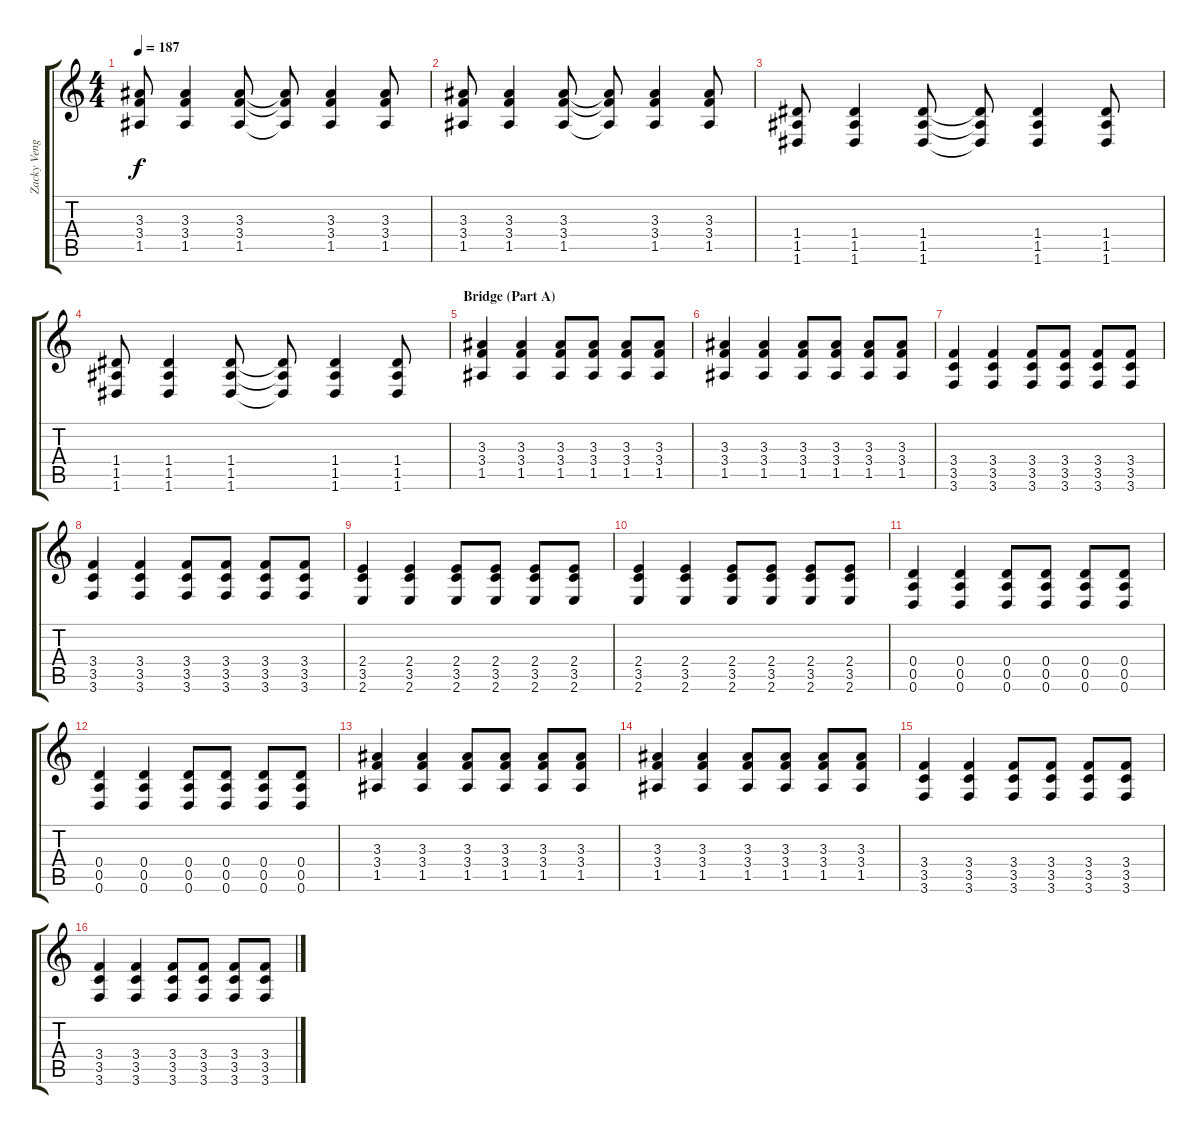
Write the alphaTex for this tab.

\track ("Zacky Vengeance (Rhythm)" "Zacky Veng") {instrument distortionguitar}
\staff {score tabs}
\tuning (E4 B3 G3 D3 A2 D2) {hide}
\ts (4 4)
\tempo 187
\clef g2
\ks c
(3.3 3.4 1.5).8{dy f} (3.3 3.4 1.5).4 (3.3 3.4 1.5).8 (3.3{t} 3.4{t} 1.5{t}).8 (3.3 3.4 1.5).4 (3.3 3.4 1.5).8 |
(3.3 3.4 1.5).8 (3.3 3.4 1.5).4 (3.3 3.4 1.5).8 (3.3{t} 3.4{t} 1.5{t}).8 (3.3 3.4 1.5).4 (3.3 3.4 1.5).8 |
(1.4 1.5 1.6).8 (1.4 1.5 1.6).4 (1.4 1.5 1.6).8 (1.4{t} 1.5{t} 1.6{t}).8 (1.4 1.5 1.6).4 (1.4 1.5 1.6).8 |
(1.4 1.5 1.6).8 (1.4 1.5 1.6).4 (1.4 1.5 1.6).8 (1.4{t} 1.5{t} 1.6{t}).8 (1.4 1.5 1.6).4 (1.4 1.5 1.6).8 |
\section ("" "Bridge (Part A)")
(3.3 3.4 1.5).4 (3.3 3.4 1.5).4 (3.3 3.4 1.5).8 (3.3 3.4 1.5).8 (3.3 3.4 1.5).8 (3.3 3.4 1.5).8 |
(3.3 3.4 1.5).4 (3.3 3.4 1.5).4 (3.3 3.4 1.5).8 (3.3 3.4 1.5).8 (3.3 3.4 1.5).8 (3.3 3.4 1.5).8 |
(3.4 3.5 3.6).4 (3.4 3.5 3.6).4 (3.4 3.5 3.6).8 (3.4 3.5 3.6).8 (3.4 3.5 3.6).8 (3.4 3.5 3.6).8 |
(3.4 3.5 3.6).4 (3.4 3.5 3.6).4 (3.4 3.5 3.6).8 (3.4 3.5 3.6).8 (3.4 3.5 3.6).8 (3.4 3.5 3.6).8 |
(2.4 3.5 2.6).4 (2.4 3.5 2.6).4 (2.4 3.5 2.6).8 (2.4 3.5 2.6).8 (2.4 3.5 2.6).8 (2.4 3.5 2.6).8 |
(2.4 3.5 2.6).4 (2.4 3.5 2.6).4 (2.4 3.5 2.6).8 (2.4 3.5 2.6).8 (2.4 3.5 2.6).8 (2.4 3.5 2.6).8 |
(0.4 0.5 0.6).4 (0.4 0.5 0.6).4 (0.4 0.5 0.6).8 (0.4 0.5 0.6).8 (0.4 0.5 0.6).8 (0.4 0.5 0.6).8 |
(0.4 0.5 0.6).4 (0.4 0.5 0.6).4 (0.4 0.5 0.6).8 (0.4 0.5 0.6).8 (0.4 0.5 0.6).8 (0.4 0.5 0.6).8 |
(3.3 3.4 1.5).4 (3.3 3.4 1.5).4 (3.3 3.4 1.5).8 (3.3 3.4 1.5).8 (3.3 3.4 1.5).8 (3.3 3.4 1.5).8 |
(3.3 3.4 1.5).4 (3.3 3.4 1.5).4 (3.3 3.4 1.5).8 (3.3 3.4 1.5).8 (3.3 3.4 1.5).8 (3.3 3.4 1.5).8 |
(3.4 3.5 3.6).4 (3.4 3.5 3.6).4 (3.4 3.5 3.6).8 (3.4 3.5 3.6).8 (3.4 3.5 3.6).8 (3.4 3.5 3.6).8 |
(3.4 3.5 3.6).4 (3.4 3.5 3.6).4 (3.4 3.5 3.6).8 (3.4 3.5 3.6).8 (3.4 3.5 3.6).8 (3.4 3.5 3.6).8
